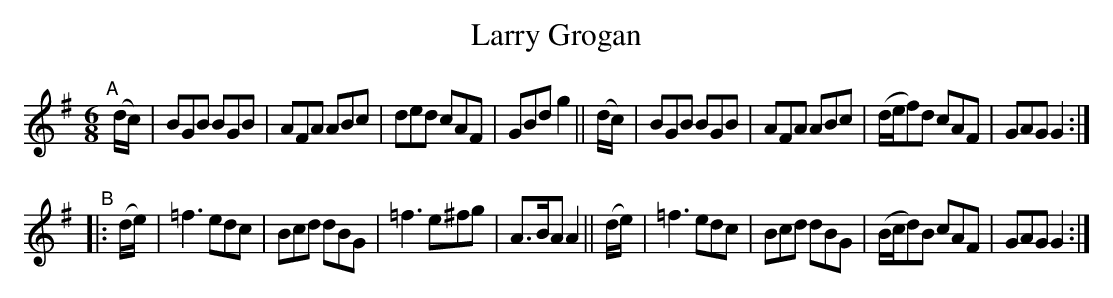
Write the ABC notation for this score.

X:1
T: Larry Grogan
M: 6/8
L: 1/8
K: G
"^A"\
[|](d/c/) | BGB BGB | AFA ABc | ded cAF | GBd g2 \
|| (d/c/) | BGB BGB | AFA ABc | (d/e/f)d cAF | GAG G2 :|
"^B"\
|: (d/e/) | =f3 edc | Bcd dBG | =f3 e^fg | A>BA A2 \
|| (d/e/) | =f3 edc | Bcd dBG | (B/c/d)B cAF | GAG G2 :|
